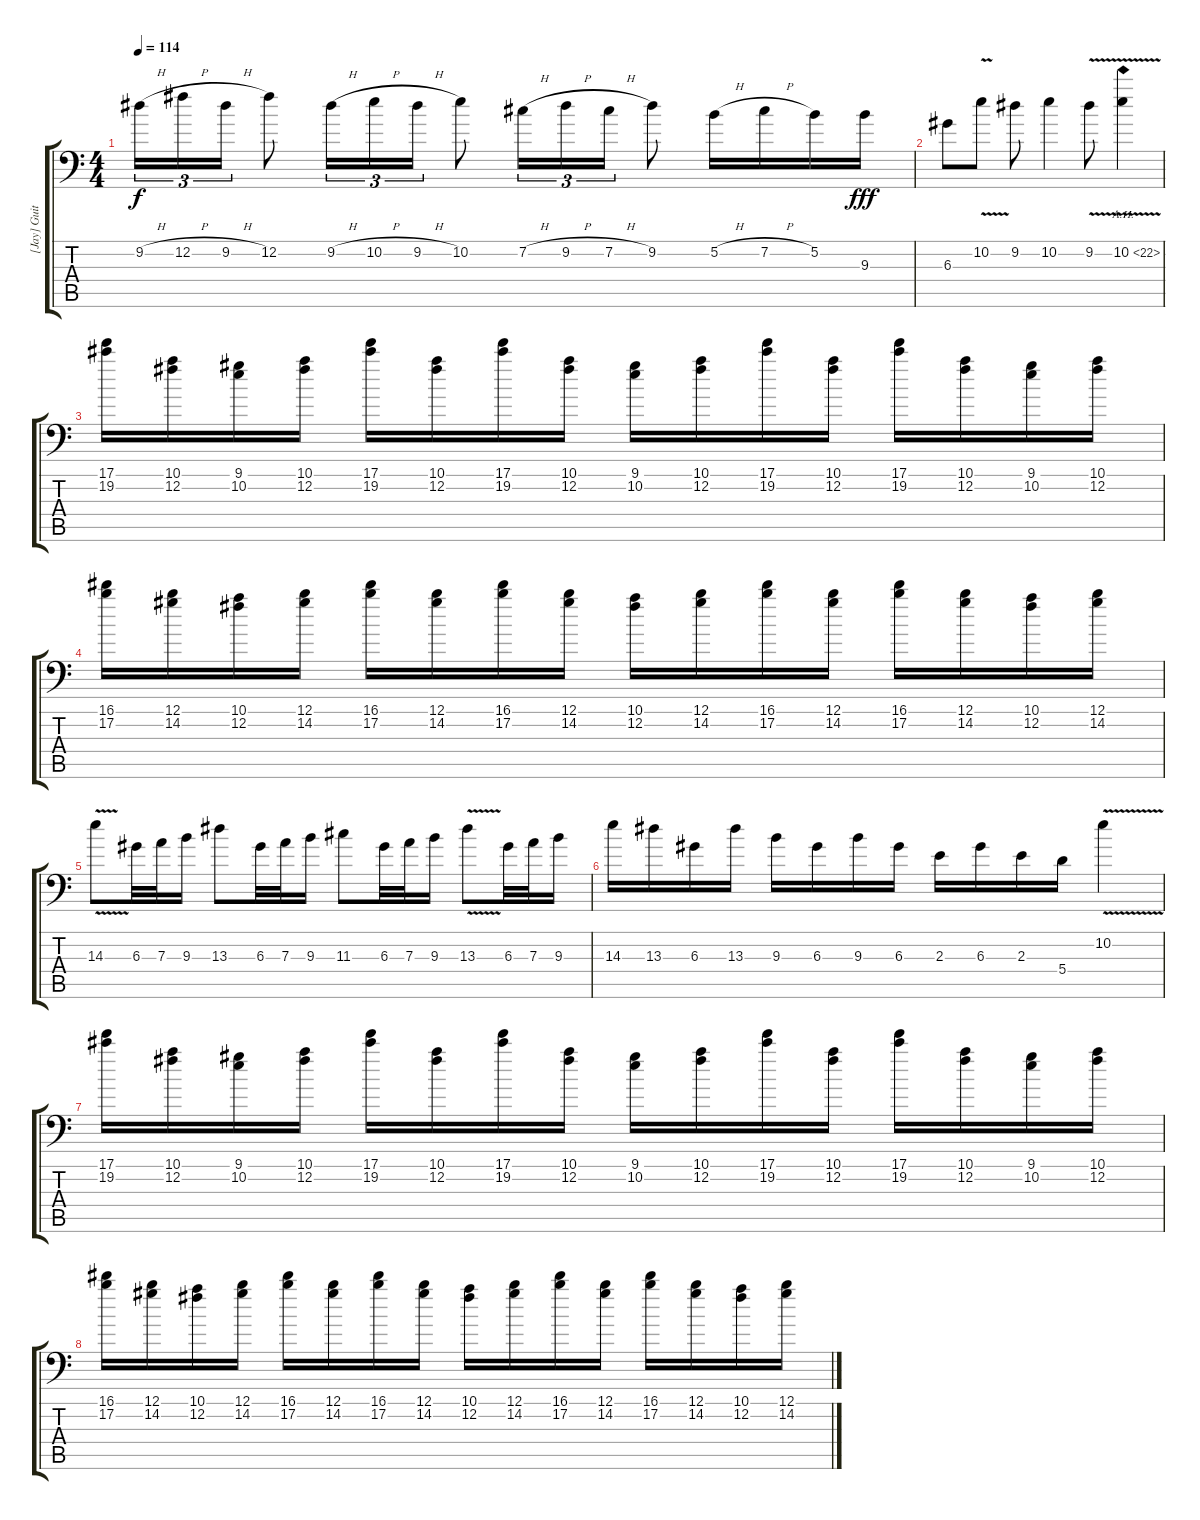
\track ("[Jay] Guitar #1" "[Jay] Guit") {solo instrument distortionguitar}
\staff {score tabs}
\tuning (B3 Gb3 D3 A2 E2 A1) {hide}
\ts (4 4)
\tempo 114
\clef f4
\ks c
9.2{h}.16{tu (3 2) dy f} 12.2{h}.16{tu (3 2)} 9.2{h}.16{tu (3 2)} 12.2.8 9.2{h}.16{tu (3 2)} 10.2{h}.16{tu (3 2)} 9.2{h}.16{tu (3 2)} 10.2.8 7.2{h}.16{tu (3 2)} 9.2{h}.16{tu (3 2)} 7.2{h}.16{tu (3 2)} 9.2.8 5.2{h}.16 7.2{h}.16 5.2.16 9.3.16{dy fff} |
6.3.8 10.2{v}.8 9.2.8 10.2.4 9.2{v}.8 10.2{ah 12 v}.4 |
(17.1 19.2).16 (10.1 12.2).16 (9.1 10.2).16 (10.1 12.2).16 (17.1 19.2).16 (10.1 12.2).16 (17.1 19.2).16 (10.1 12.2).16 (9.1 10.2).16 (10.1 12.2).16 (17.1 19.2).16 (10.1 12.2).16 (17.1 19.2).16 (10.1 12.2).16 (9.1 10.2).16 (10.1 12.2).16 |
(16.1 17.2).16 (12.1 14.2).16 (10.1 12.2).16 (12.1 14.2).16 (16.1 17.2).16 (12.1 14.2).16 (16.1 17.2).16 (12.1 14.2).16 (10.1 12.2).16 (12.1 14.2).16 (16.1 17.2).16 (12.1 14.2).16 (16.1 17.2).16 (12.1 14.2).16 (10.1 12.2).16 (12.1 14.2).16 |
14.3{v}.8 6.3.32 7.3.32 9.3.16 13.3.8 6.3.32 7.3.32 9.3.16 11.3.8 6.3.32 7.3.32 9.3.16 13.3{v}.8 6.3.32 7.3.32 9.3.16 |
14.3.16 13.3.16 6.3.16 13.3.16 9.3.16 6.3.16 9.3.16 6.3.16 2.3.16 6.3.16 2.3.16 5.4.16 10.2{v}.4 |
(17.1 19.2).16 (10.1 12.2).16 (9.1 10.2).16 (10.1 12.2).16 (17.1 19.2).16 (10.1 12.2).16 (17.1 19.2).16 (10.1 12.2).16 (9.1 10.2).16 (10.1 12.2).16 (17.1 19.2).16 (10.1 12.2).16 (17.1 19.2).16 (10.1 12.2).16 (9.1 10.2).16 (10.1 12.2).16 |
(16.1 17.2).16 (12.1 14.2).16 (10.1 12.2).16 (12.1 14.2).16 (16.1 17.2).16 (12.1 14.2).16 (16.1 17.2).16 (12.1 14.2).16 (10.1 12.2).16 (12.1 14.2).16 (16.1 17.2).16 (12.1 14.2).16 (16.1 17.2).16 (12.1 14.2).16 (10.1 12.2).16 (12.1 14.2).16
